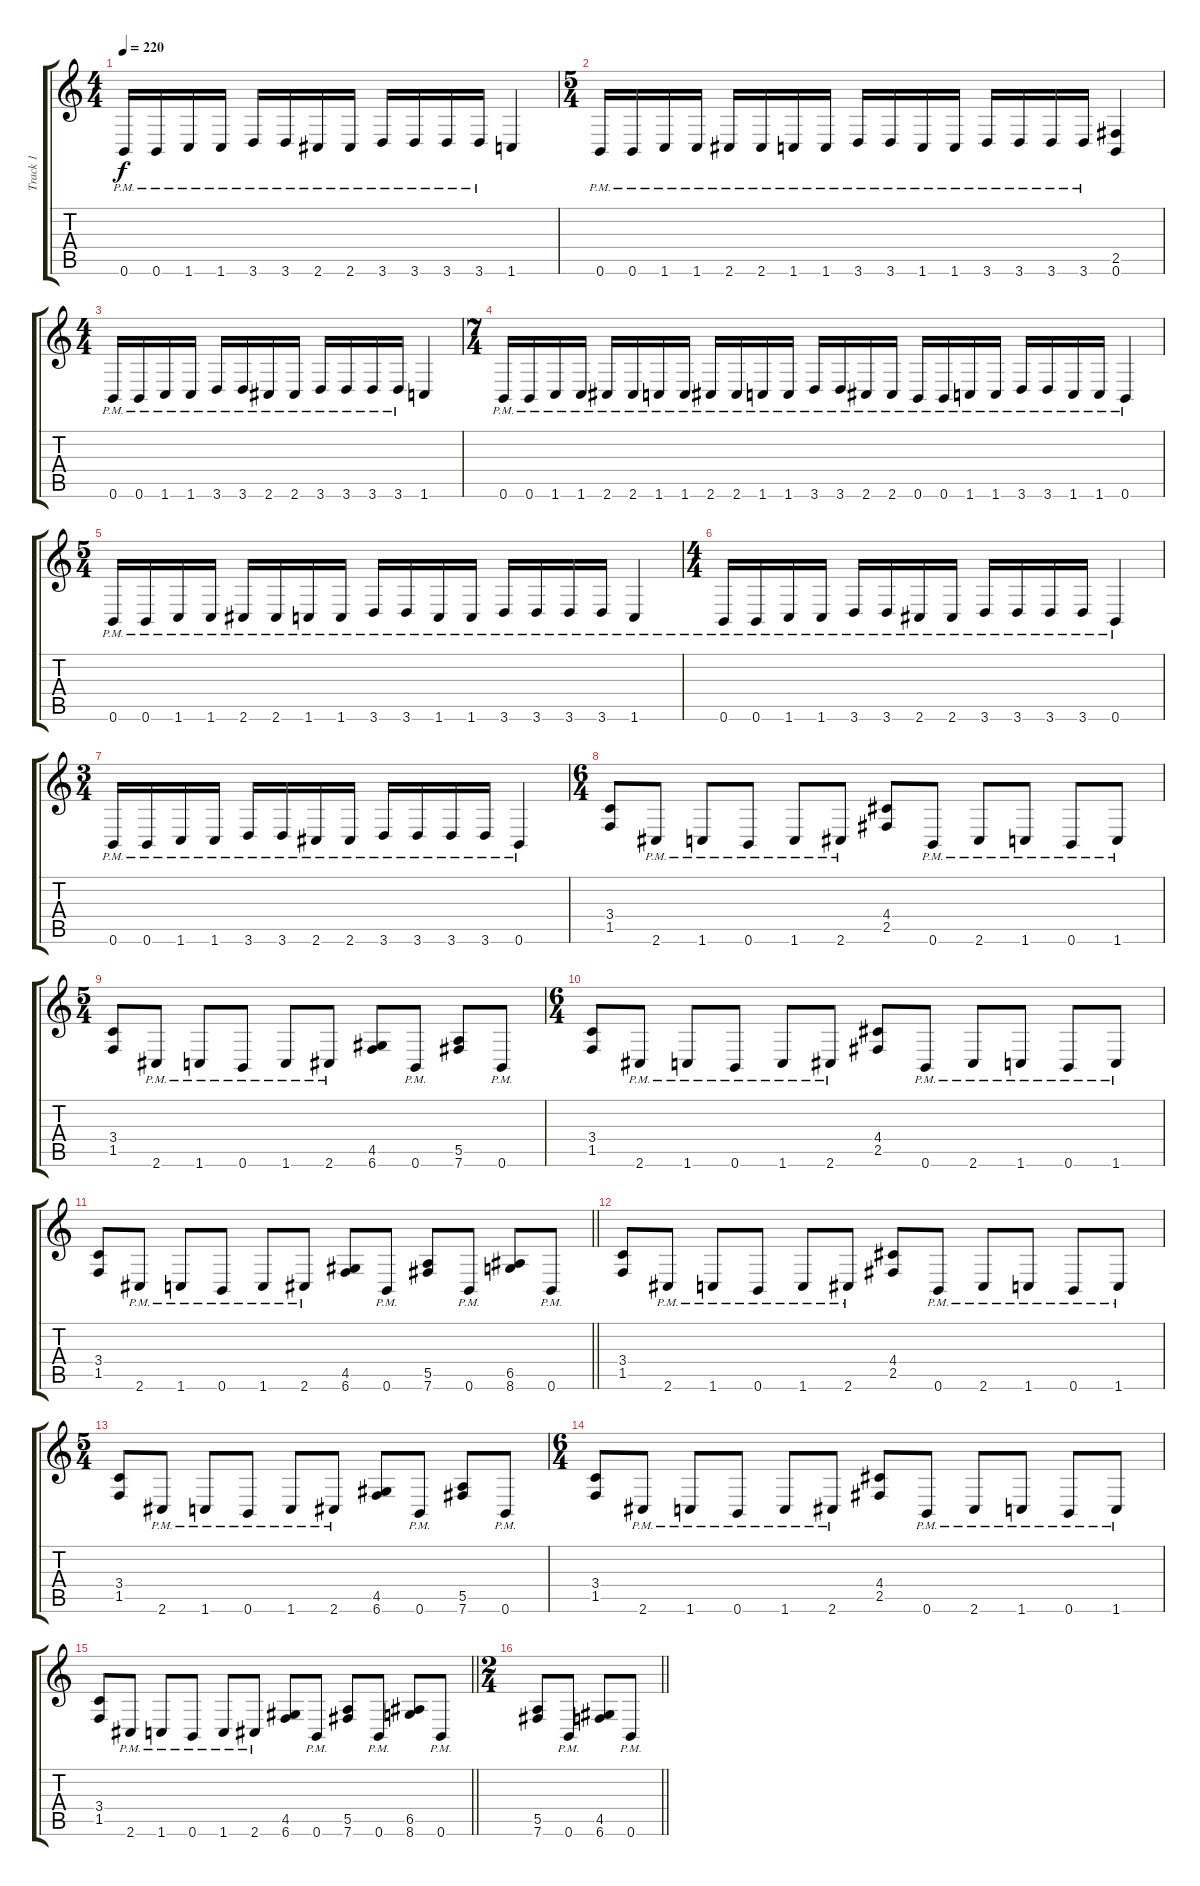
\track ("Track 1" "Track 1") {instrument distortionguitar}
\staff {score tabs}
\tuning (B3 Gb3 D3 A2 E2 B1) {hide}
\ts (4 4)
\tempo 220
\clef g2
\ks c
0.6{pm}.16{dy f} 0.6{pm}.16 1.6{pm}.16 1.6{pm}.16 3.6{pm}.16 3.6{pm}.16 2.6{pm}.16 2.6{pm}.16 3.6{pm}.16 3.6{pm}.16 3.6{pm}.16 3.6{pm}.16 1.6.4 |
\ts (5 4)
0.6{pm}.16 0.6{pm}.16 1.6{pm}.16 1.6{pm}.16 2.6{pm}.16 2.6{pm}.16 1.6{pm}.16 1.6{pm}.16 3.6{pm}.16 3.6{pm}.16 1.6{pm}.16 1.6{pm}.16 3.6{pm}.16 3.6{pm}.16 3.6{pm}.16 3.6{pm}.16 (2.5 0.6).4 |
\ts (4 4)
0.6{pm}.16 0.6{pm}.16 1.6{pm}.16 1.6{pm}.16 3.6{pm}.16 3.6{pm}.16 2.6{pm}.16 2.6{pm}.16 3.6{pm}.16 3.6{pm}.16 3.6{pm}.16 3.6{pm}.16 1.6.4 |
\ts (7 4)
0.6{pm}.16 0.6{pm}.16 1.6{pm}.16 1.6{pm}.16 2.6{pm}.16 2.6{pm}.16 1.6{pm}.16 1.6{pm}.16 2.6{pm}.16 2.6{pm}.16 1.6{pm}.16 1.6{pm}.16 3.6{pm}.16 3.6{pm}.16 2.6{pm}.16 2.6{pm}.16 0.6{pm}.16 0.6{pm}.16 1.6{pm}.16 1.6{pm}.16 3.6{pm}.16 3.6{pm}.16 1.6{pm}.16 1.6{pm}.16 0.6{pm}.4 |
\ts (5 4)
0.6{pm}.16 0.6{pm}.16 1.6{pm}.16 1.6{pm}.16 2.6{pm}.16 2.6{pm}.16 1.6{pm}.16 1.6{pm}.16 3.6{pm}.16 3.6{pm}.16 1.6{pm}.16 1.6{pm}.16 3.6{pm}.16 3.6{pm}.16 3.6{pm}.16 3.6{pm}.16 1.6{pm}.4 |
\ts (4 4)
0.6{pm}.16 0.6{pm}.16 1.6{pm}.16 1.6{pm}.16 3.6{pm}.16 3.6{pm}.16 2.6{pm}.16 2.6{pm}.16 3.6{pm}.16 3.6{pm}.16 3.6{pm}.16 3.6{pm}.16 0.6{pm}.4 |
\ts (3 4)
0.6{pm}.16 0.6{pm}.16 1.6{pm}.16 1.6{pm}.16 3.6{pm}.16 3.6{pm}.16 2.6{pm}.16 2.6{pm}.16 3.6{pm}.16 3.6{pm}.16 3.6{pm}.16 3.6{pm}.16 0.6{pm}.4 |
\ts (6 4)
(3.4 1.5).8 2.6{pm}.8 1.6{pm}.8 0.6{pm}.8 1.6{pm}.8 2.6{pm}.8 (4.4 2.5).8 0.6{pm}.8 2.6{pm}.8 1.6{pm}.8 0.6{pm}.8 1.6{pm}.8 |
\ts (5 4)
(3.4 1.5).8 2.6{pm}.8 1.6{pm}.8 0.6{pm}.8 1.6{pm}.8 2.6{pm}.8 (4.5 6.6).8 0.6{pm}.8 (5.5 7.6).8 0.6{pm}.8 |
\ts (6 4)
(3.4 1.5).8 2.6{pm}.8 1.6{pm}.8 0.6{pm}.8 1.6{pm}.8 2.6{pm}.8 (4.4 2.5).8 0.6{pm}.8 2.6{pm}.8 1.6{pm}.8 0.6{pm}.8 1.6{pm}.8 |
\barLineRight lightlight
(3.4 1.5).8 2.6{pm}.8 1.6{pm}.8 0.6{pm}.8 1.6{pm}.8 2.6{pm}.8 (4.5 6.6).8 0.6{pm}.8 (5.5 7.6).8 0.6{pm}.8 (6.5 8.6).8 0.6{pm}.8 |
(3.4 1.5).8 2.6{pm}.8 1.6{pm}.8 0.6{pm}.8 1.6{pm}.8 2.6{pm}.8 (4.4 2.5).8 0.6{pm}.8 2.6{pm}.8 1.6{pm}.8 0.6{pm}.8 1.6{pm}.8 |
\ts (5 4)
(3.4 1.5).8 2.6{pm}.8 1.6{pm}.8 0.6{pm}.8 1.6{pm}.8 2.6{pm}.8 (4.5 6.6).8 0.6{pm}.8 (5.5 7.6).8 0.6{pm}.8 |
\ts (6 4)
(3.4 1.5).8 2.6{pm}.8 1.6{pm}.8 0.6{pm}.8 1.6{pm}.8 2.6{pm}.8 (4.4 2.5).8 0.6{pm}.8 2.6{pm}.8 1.6{pm}.8 0.6{pm}.8 1.6{pm}.8 |
\barLineRight lightlight
(3.4 1.5).8 2.6{pm}.8 1.6{pm}.8 0.6{pm}.8 1.6{pm}.8 2.6{pm}.8 (4.5 6.6).8 0.6{pm}.8 (5.5 7.6).8 0.6{pm}.8 (6.5 8.6).8 0.6{pm}.8 |
\ts (2 4)
\barLineRight lightlight
(5.5 7.6).8 0.6{pm}.8 (4.5 6.6).8 0.6{pm}.8
